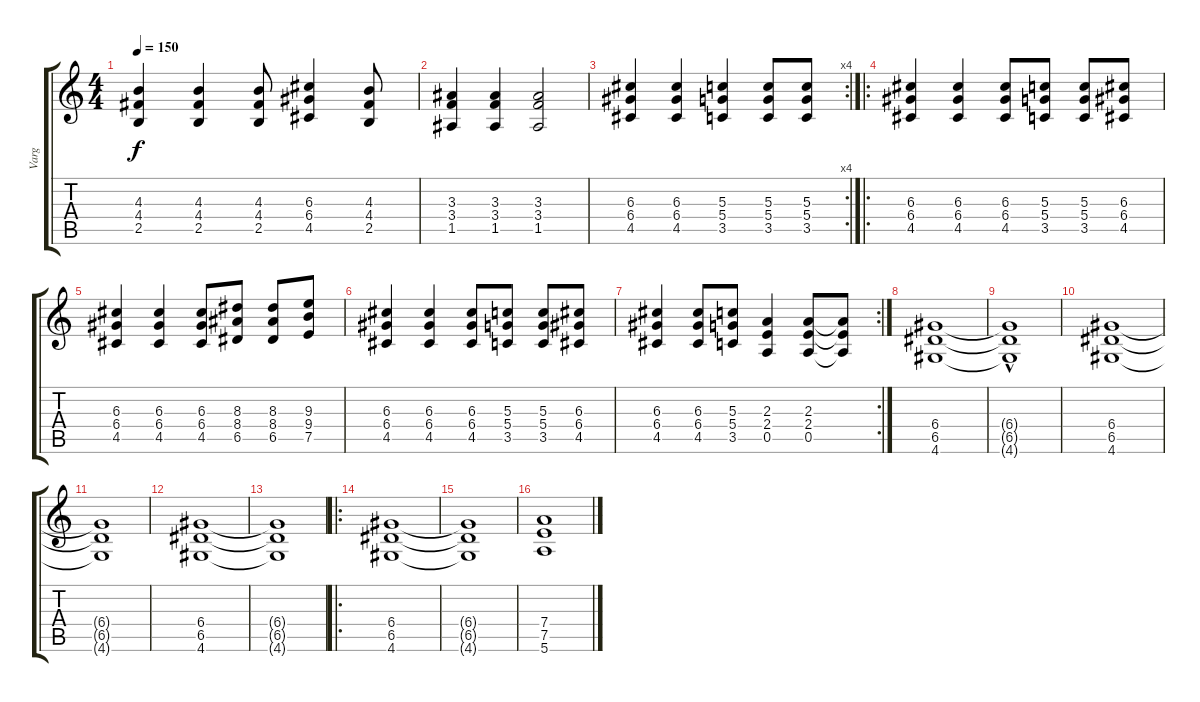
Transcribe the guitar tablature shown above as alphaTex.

\track ("Varg" "Varg") {instrument overdrivenguitar}
\staff {score tabs}
\tuning (E4 B3 G3 D3 A2 E2) {hide}
\ts (4 4)
\tempo 150
\clef g2
\ks c
(4.3 4.4 2.5).4{dy f} (4.3 4.4 2.5).4 (4.3 4.4 2.5).8 (6.3 6.4 4.5).4 (4.3 4.4 2.5).8 |
(3.3 3.4 1.5).4 (3.3 3.4 1.5).4 (3.3 3.4 1.5).2 |
\rc 4
(6.3 6.4 4.5).4 (6.3 6.4 4.5).4 (5.3 5.4 3.5).4 (5.3 5.4 3.5).8 (5.3 5.4 3.5).8 |
\ro
(6.3 6.4 4.5).4 (6.3 6.4 4.5).4 (6.3 6.4 4.5).8 (5.3 5.4 3.5).8 (5.3 5.4 3.5).8 (6.3 6.4 4.5).8 |
(6.3 6.4 4.5).4 (6.3 6.4 4.5).4 (6.3 6.4 4.5).8 (8.3 8.4 6.5).8 (8.3 8.4 6.5).8 (9.3 9.4 7.5).8 |
(6.3 6.4 4.5).4 (6.3 6.4 4.5).4 (6.3 6.4 4.5).8 (5.3 5.4 3.5).8 (5.3 5.4 3.5).8 (6.3 6.4 4.5).8 |
\rc 2
(6.3 6.4 4.5).4 (6.3 6.4 4.5).8 (5.3 5.4 3.5).8 (2.3 2.4 0.5).4 (2.3 2.4 0.5).8 (2.3{t} 2.4{t} 0.5{t}).8 |
(6.4 6.5 4.6).1 |
(6.4{t} 6.5{t} 4.6{hac t}).1 |
(6.4 6.5 4.6).1 |
(6.4{t} 6.5{t} 4.6{t}).1 |
(6.4 6.5 4.6).1 |
(6.4{t} 6.5{t} 4.6{t}).1 |
\ro
(6.4 6.5 4.6).1 |
(6.4{t} 6.5{t} 4.6{t}).1 |
(7.4 7.5 5.6).1
